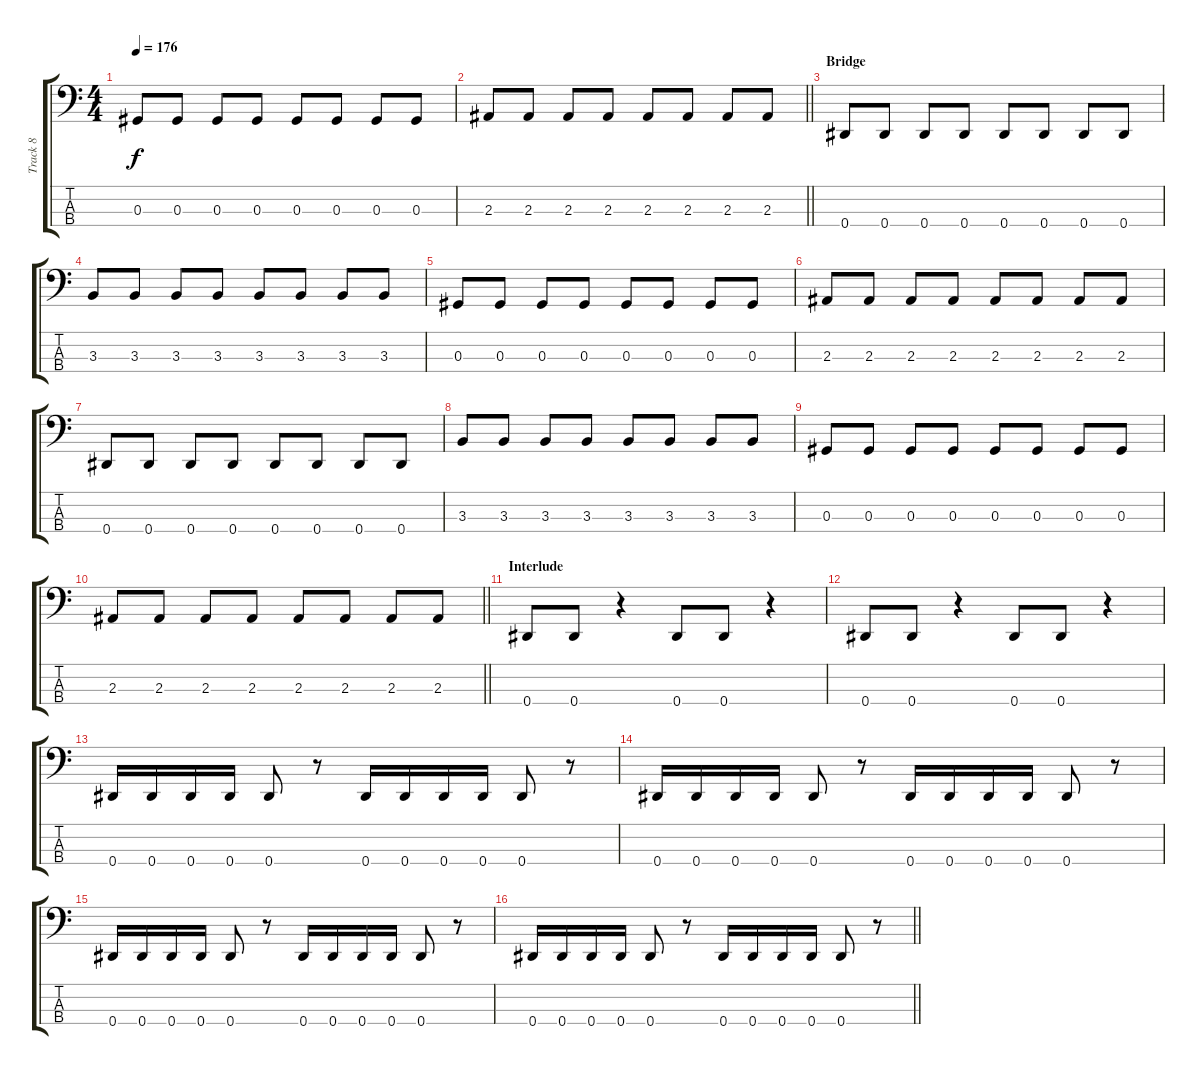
\track ("Track 8" "Track 8") {instrument electricbasspick}
\staff {score tabs}
\tuning (Gb2 Db2 Ab1 Eb1) {hide}
\ts (4 4)
\tempo 176
\clef f4
\ks c
0.3.8{dy f} 0.3.8 0.3.8 0.3.8 0.3.8 0.3.8 0.3.8 0.3.8 |
\barLineRight lightlight
2.3.8 2.3.8 2.3.8 2.3.8 2.3.8 2.3.8 2.3.8 2.3.8 |
\section ("" "Bridge")
0.4.8 0.4.8 0.4.8 0.4.8 0.4.8 0.4.8 0.4.8 0.4.8 |
3.3.8 3.3.8 3.3.8 3.3.8 3.3.8 3.3.8 3.3.8 3.3.8 |
0.3.8 0.3.8 0.3.8 0.3.8 0.3.8 0.3.8 0.3.8 0.3.8 |
2.3.8 2.3.8 2.3.8 2.3.8 2.3.8 2.3.8 2.3.8 2.3.8 |
0.4.8 0.4.8 0.4.8 0.4.8 0.4.8 0.4.8 0.4.8 0.4.8 |
3.3.8 3.3.8 3.3.8 3.3.8 3.3.8 3.3.8 3.3.8 3.3.8 |
0.3.8 0.3.8 0.3.8 0.3.8 0.3.8 0.3.8 0.3.8 0.3.8 |
\barLineRight lightlight
2.3.8 2.3.8 2.3.8 2.3.8 2.3.8 2.3.8 2.3.8 2.3.8 |
\section ("" "Interlude")
0.4.8 0.4.8 r.4 0.4.8 0.4.8 r.4 |
0.4.8 0.4.8 r.4 0.4.8 0.4.8 r.4 |
0.4.16 0.4.16 0.4.16 0.4.16 0.4.8 r.8 0.4.16 0.4.16 0.4.16 0.4.16 0.4.8 r.8 |
0.4.16 0.4.16 0.4.16 0.4.16 0.4.8 r.8 0.4.16 0.4.16 0.4.16 0.4.16 0.4.8 r.8 |
0.4.16 0.4.16 0.4.16 0.4.16 0.4.8 r.8 0.4.16 0.4.16 0.4.16 0.4.16 0.4.8 r.8 |
\barLineRight lightlight
0.4.16 0.4.16 0.4.16 0.4.16 0.4.8 r.8 0.4.16 0.4.16 0.4.16 0.4.16 0.4.8 r.8
